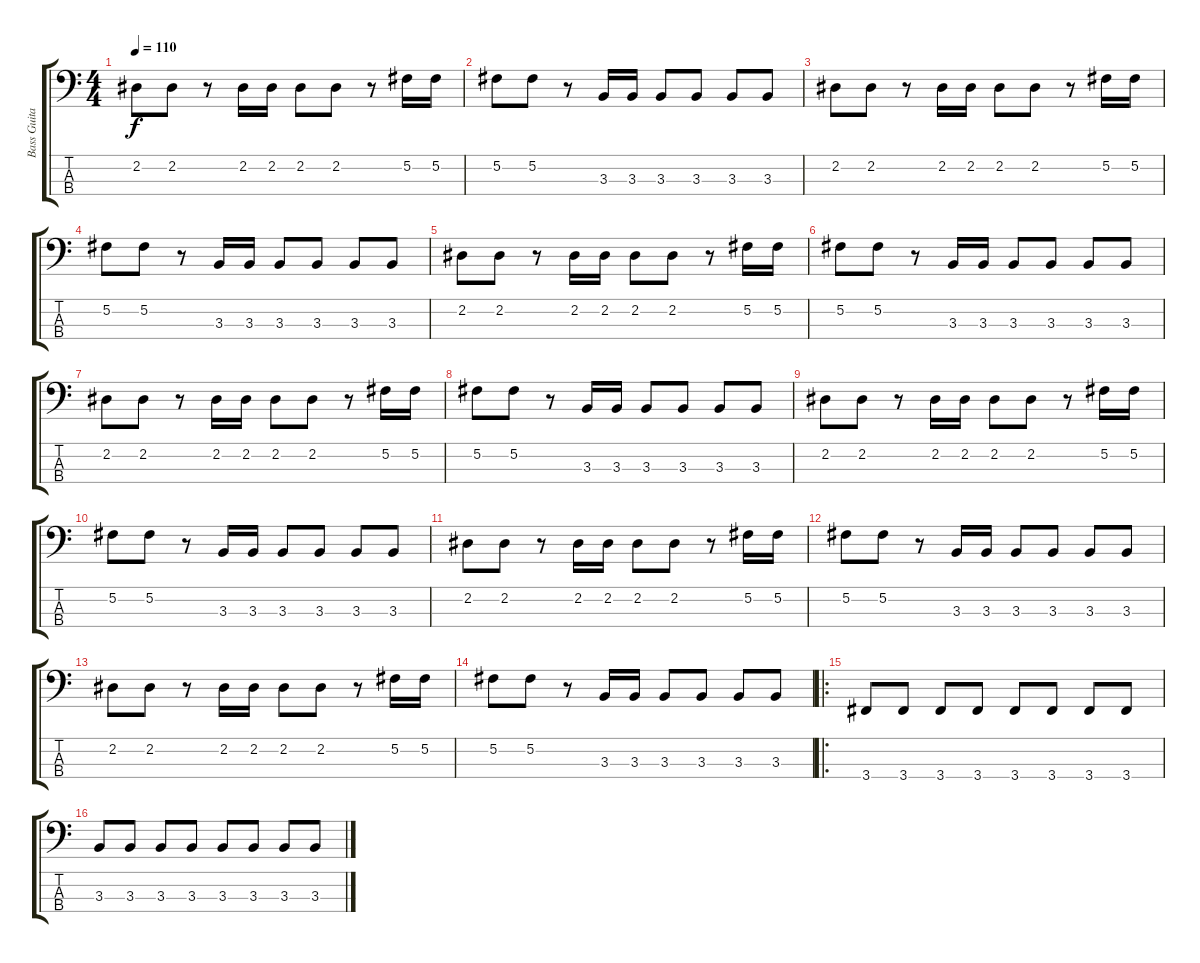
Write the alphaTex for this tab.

\track ("Bass Guitar" "Bass Guita") {instrument electricbassfinger}
\staff {score tabs}
\tuning (Gb2 Db2 Ab1 Eb1) {hide}
\ts (4 4)
\tempo 110
\clef f4
\ks aminor
2.2.8{dy f} 2.2.8 r.8 2.2.16 2.2.16 2.2.8 2.2.8 r.8 5.2.16 5.2.16 |
5.2.8 5.2.8 r.8 3.3.16 3.3.16 3.3.8 3.3.8 3.3.8 3.3.8 |
2.2.8 2.2.8 r.8 2.2.16 2.2.16 2.2.8 2.2.8 r.8 5.2.16 5.2.16 |
5.2.8 5.2.8 r.8 3.3.16 3.3.16 3.3.8 3.3.8 3.3.8 3.3.8 |
2.2.8 2.2.8 r.8 2.2.16 2.2.16 2.2.8 2.2.8 r.8 5.2.16 5.2.16 |
5.2.8 5.2.8 r.8 3.3.16 3.3.16 3.3.8 3.3.8 3.3.8 3.3.8 |
2.2.8 2.2.8 r.8 2.2.16 2.2.16 2.2.8 2.2.8 r.8 5.2.16 5.2.16 |
5.2.8 5.2.8 r.8 3.3.16 3.3.16 3.3.8 3.3.8 3.3.8 3.3.8 |
2.2.8 2.2.8 r.8 2.2.16 2.2.16 2.2.8 2.2.8 r.8 5.2.16 5.2.16 |
5.2.8 5.2.8 r.8 3.3.16 3.3.16 3.3.8 3.3.8 3.3.8 3.3.8 |
2.2.8 2.2.8 r.8 2.2.16 2.2.16 2.2.8 2.2.8 r.8 5.2.16 5.2.16 |
5.2.8 5.2.8 r.8 3.3.16 3.3.16 3.3.8 3.3.8 3.3.8 3.3.8 |
2.2.8 2.2.8 r.8 2.2.16 2.2.16 2.2.8 2.2.8 r.8 5.2.16 5.2.16 |
5.2.8 5.2.8 r.8 3.3.16 3.3.16 3.3.8 3.3.8 3.3.8 3.3.8 |
\ro
3.4.8 3.4.8 3.4.8 3.4.8 3.4.8 3.4.8 3.4.8 3.4.8 |
3.3.8 3.3.8 3.3.8 3.3.8 3.3.8 3.3.8 3.3.8 3.3.8
